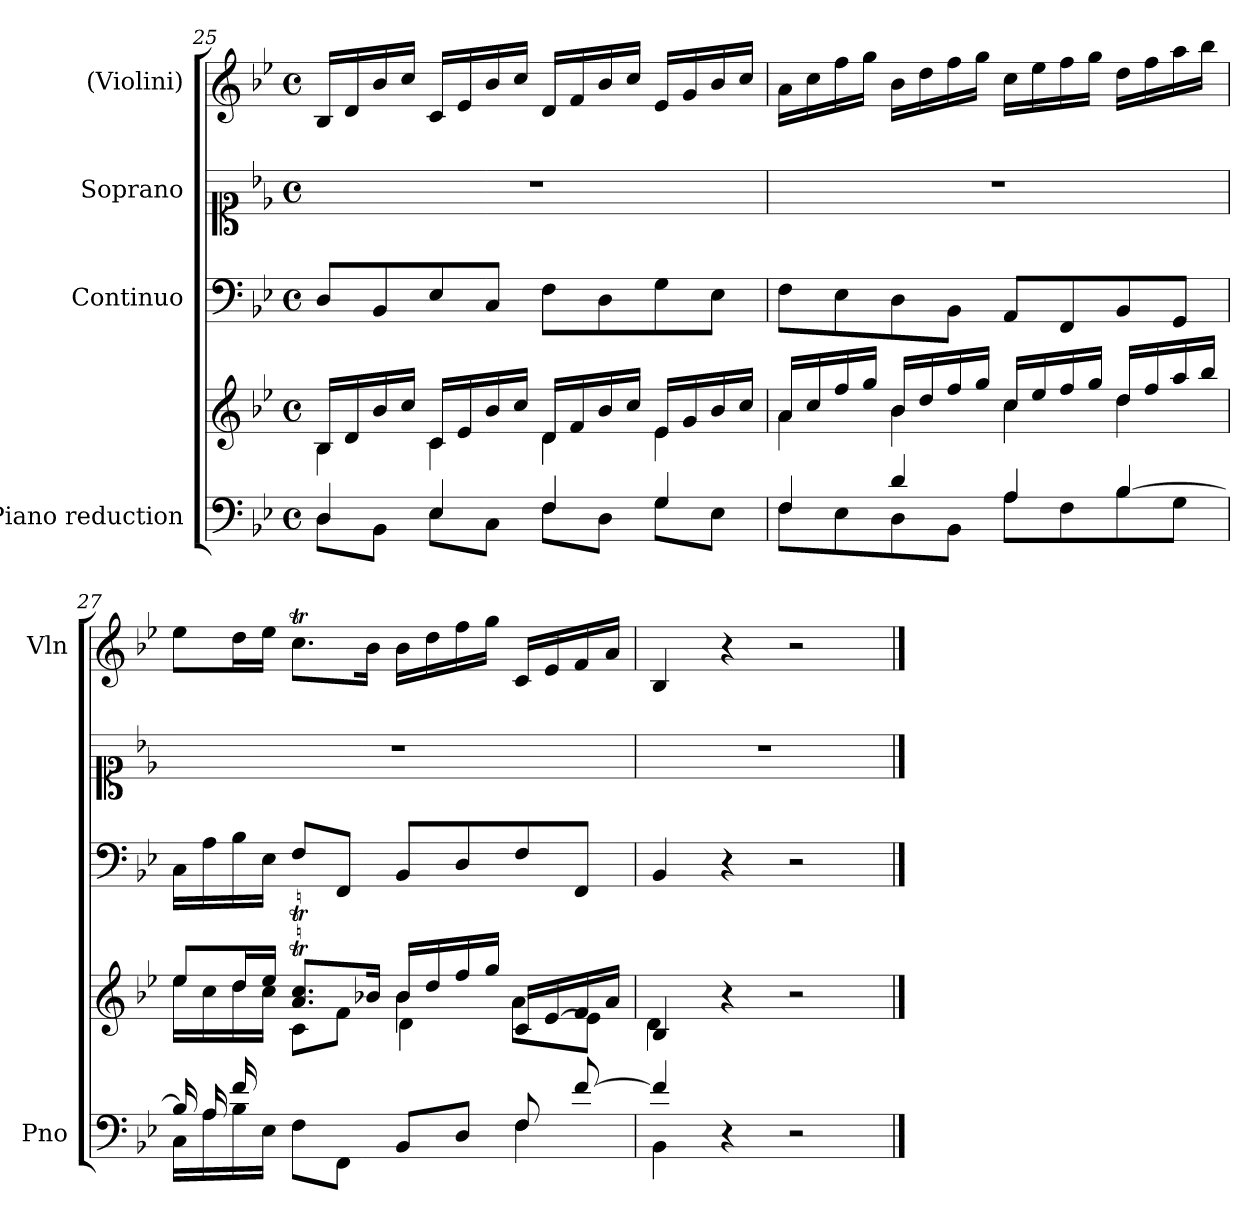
**kern	**kern	**kern	**kern	**kern
*part4	*part4	*part3	*part2	*part1
*staff5	*staff4	*staff3	*staff2	*staff1
*I"Piano reduction	*	*I"Continuo	*I"Soprano	*I"(Violini)
*I'Pno	*	*	*	*I'Vln
*clefF4	*clefG2	*clefF4	*clefC1	*clefG2
*k[b-e-]	*k[b-e-]	*k[b-e-]	*k[b-e-]	*k[b-e-]
*M4/4	*M4/4	*M4/4	*M4/4	*M4/4
*met(c)	*met(c)	*met(c)	*met(c)	*met(c)
=25	=25	=25	=25	=25
*^	*^	*	*	*
4D/	8D\L	16B-/LL	4B-\	8D/L	1r	16B-/LL
.	.	16d/	.	.	.	16d/
.	8BB-\J	16b-/	.	8BB-/	.	16b-/
.	.	16cc/JJ	.	.	.	16cc/JJ
4E-/	8E-\L	16c/LL	4c\	8E-/	.	16c/LL
.	.	16e-/	.	.	.	16e-/
.	8C\J	16b-/	.	8C/J	.	16b-/
.	.	16cc/JJ	.	.	.	16cc/JJ
4F/	8F\L	16d/LL	4d\	8F\L	.	16d/LL
.	.	16f/	.	.	.	16f/
.	8D\J	16b-/	.	8D\	.	16b-/
.	.	16cc/JJ	.	.	.	16cc/JJ
4G/	8G\L	16e-/LL	4e-\	8G\	.	16e-/LL
.	.	16g/	.	.	.	16g/
.	8E-\J	16b-/	.	8E-\J	.	16b-/
.	.	16cc/JJ	.	.	.	16cc/JJ
!!LO:LB:g=z
=26	=26	=26	=26	=26	=26	=26
4F/	8F\L	16a/LL	4a\	8F\L	1r	16a\LL
.	.	16cc/	.	.	.	16cc\
.	8E-\	16ff/	.	8E-\	.	16ff\
.	.	16gg/JJ	.	.	.	16gg\JJ
4d/	8D\	16b-/LL	4b-\	8D\	.	16b-\LL
.	.	16dd/	.	.	.	16dd\
.	8BB-\J	16ff/	.	8BB-\J	.	16ff\
.	.	16gg/JJ	.	.	.	16gg\JJ
4A/	8A\L	16cc/LL	4cc\	8AA/L	.	16cc\LL
.	.	16ee-/	.	.	.	16ee-\
.	8F\	16ff/	.	8FF/	.	16ff\
.	.	16gg/JJ	.	.	.	16gg\JJ
[4B-/	8B-\	16dd/LL	4dd\	8BB-/	.	16dd\LL
.	.	16ff/	.	.	.	16ff\
.	8G\J	16aa/	.	8GG/J	.	16aa\
.	.	16bb-/JJ	.	.	.	16bb-\JJ
=27	=27	=27	=27	=27	=27	=27
*	*	*	*^	*	*	*
16B-/LL]	16C\LL	8ee-/L	16ee-\LL	8.ryy	16C\LL	1r	8ee-\L
16A/	16A\	.	16cc\	.	16A\	.	.
16f/	16B-\	16dd/L	16dd\	.	16B-\	.	16dd\L
16ryy	16E-\JJ	16ee-/JJ	16cc\JJ	16g\JJ	16E-\JJ	.	16ee-\JJ
4ryy	8F\L	8.a/T 8.cc/TL	8c\L	4ryy	8F/L	.	8.ccT\L
.	8FF\J	.	8f\J	.	8FF/J	.	.
.	.	16b-/Jk	.	.	.	.	16b-\Jk
4ryy	8BB-/L	16b-/LL	4b-\	4d\	8BB-/L	.	16b-\LL
.	.	16dd/	.	.	.	.	16dd\
.	8D/J	16ff/	.	.	8D/	.	16ff\
.	.	16gg/JJ	.	.	.	.	16gg\JJ
8F/L	4F\	16c/LL	8a\L	4ryy	8F/	.	16c/LL
.	.	[16e-/	.	.	.	.	16e-/
[8f/J	.	16f/	8e-\J]	.	8FF/J	.	16f/
.	.	16a/JJ	.	.	.	.	16a/JJ
*	*	*	*v	*v	*	*	*
=28	=28	=28	=28	=28	=28	=28
4f/]	4BB-\	4B-/	4d\	4BB-/	1r	4B-/
4r	4ryy	4r	4ryy	4r	.	4r
2r	2ryy	2r	2ryy	2r	.	2r
*v	*v	*	*	*	*	*
*	*v	*v	*	*	*
==	==	==	==	==
*-	*-	*-	*-	*-
